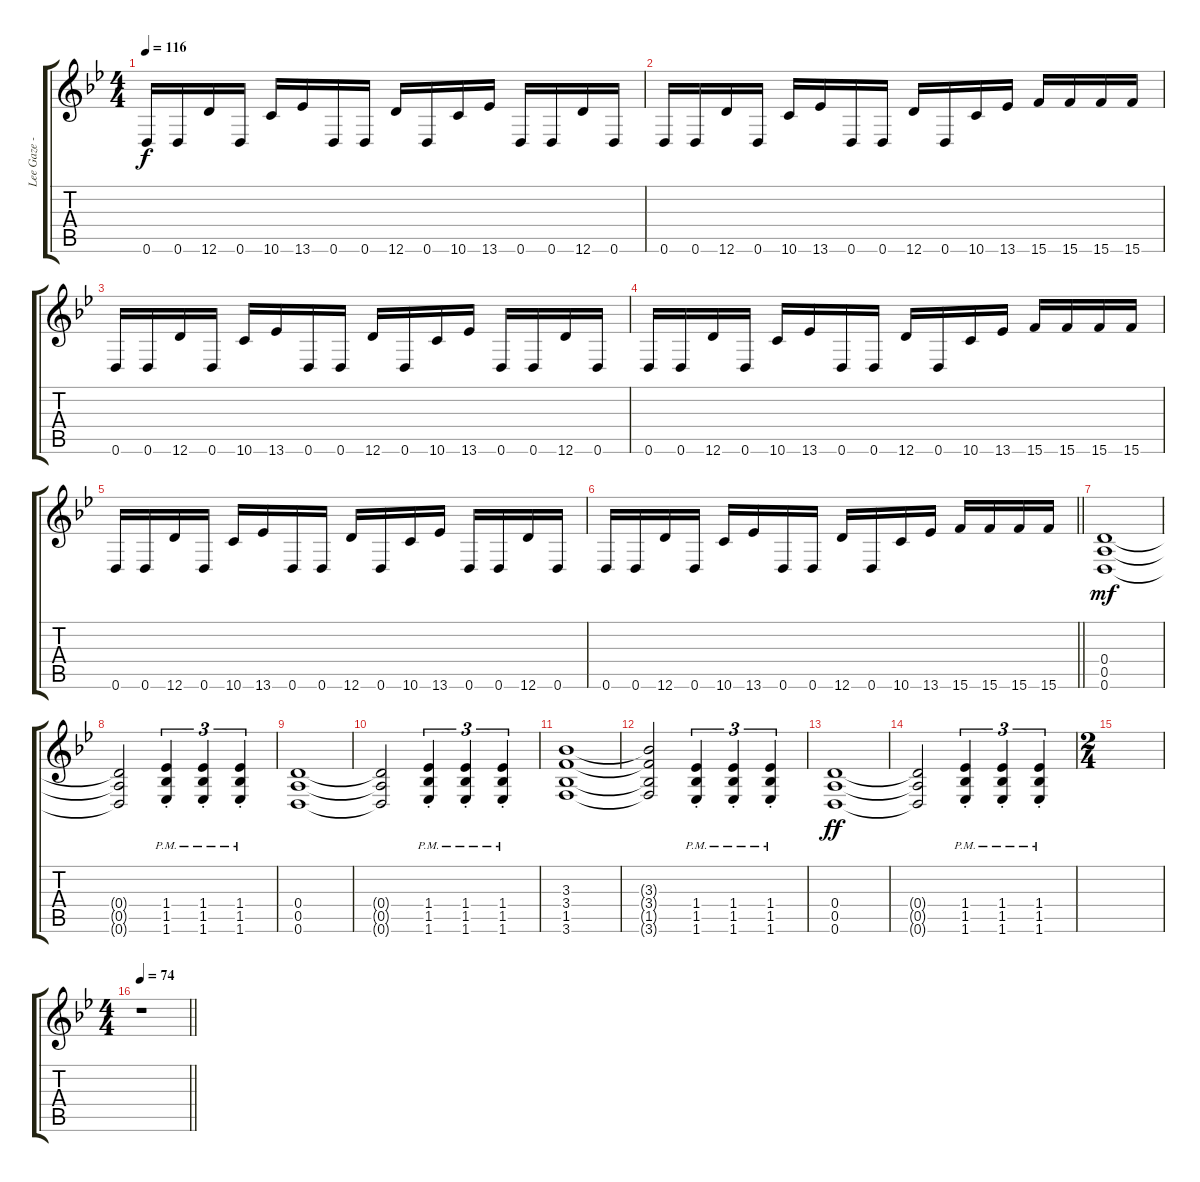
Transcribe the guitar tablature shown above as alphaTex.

\track ("Lee Gaze - Guitar" "Lee Gaze -") {instrument overdrivenguitar}
\staff {score tabs}
\tuning (E4 B3 G3 D3 A2 D2) {hide}
\ts (4 4)
\tempo 116
\clef g2
\ks bb
0.6.16{dy f} 0.6.16 12.6.16 0.6.16 10.6.16 13.6.16 0.6.16 0.6.16 12.6.16 0.6.16 10.6.16 13.6.16 0.6.16 0.6.16 12.6.16 0.6.16 |
0.6.16 0.6.16 12.6.16 0.6.16 10.6.16 13.6.16 0.6.16 0.6.16 12.6.16 0.6.16 10.6.16 13.6.16 15.6.16 15.6.16 15.6.16 15.6.16 |
0.6.16 0.6.16 12.6.16 0.6.16 10.6.16 13.6.16 0.6.16 0.6.16 12.6.16 0.6.16 10.6.16 13.6.16 0.6.16 0.6.16 12.6.16 0.6.16 |
0.6.16 0.6.16 12.6.16 0.6.16 10.6.16 13.6.16 0.6.16 0.6.16 12.6.16 0.6.16 10.6.16 13.6.16 15.6.16 15.6.16 15.6.16 15.6.16 |
0.6.16 0.6.16 12.6.16 0.6.16 10.6.16 13.6.16 0.6.16 0.6.16 12.6.16 0.6.16 10.6.16 13.6.16 0.6.16 0.6.16 12.6.16 0.6.16 |
\barLineRight lightlight
0.6.16 0.6.16 12.6.16 0.6.16 10.6.16 13.6.16 0.6.16 0.6.16 12.6.16 0.6.16 10.6.16 13.6.16 15.6.16 15.6.16 15.6.16 15.6.16 |
(0.4 0.5 0.6).1{dy mf} |
(0.4{t} 0.5{t} 0.6{t}).2 (1.4{pm st} 1.5{pm st} 1.6{pm st}).4{tu (3 2)} (1.4{pm st} 1.5{pm st} 1.6{pm st}).4{tu (3 2)} (1.4{pm st} 1.5{pm st} 1.6{pm st}).4{tu (3 2)} |
(0.4 0.5 0.6).1 |
(0.4{t} 0.5{t} 0.6{t}).2 (1.4{pm st} 1.5{pm st} 1.6{pm st}).4{tu (3 2)} (1.4{pm st} 1.5{pm st} 1.6{pm st}).4{tu (3 2)} (1.4{pm st} 1.5{pm st} 1.6{pm st}).4{tu (3 2)} |
(3.3 3.4 1.5 3.6).1 |
(3.3{t} 3.4{t} 1.5{t} 3.6{t}).2 (1.4{pm st} 1.5{pm st} 1.6{pm st}).4{tu (3 2)} (1.4{pm st} 1.5{pm st} 1.6{pm st}).4{tu (3 2)} (1.4{pm st} 1.5{pm st} 1.6{pm st}).4{tu (3 2)} |
(0.4 0.5 0.6).1{dy ff} |
(0.4{t} 0.5{t} 0.6{t}).2 (1.4{pm st} 1.5{pm st} 1.6{pm st}).4{tu (3 2)} (1.4{pm st} 1.5{pm st} 1.6{pm st}).4{tu (3 2)} (1.4{pm st} 1.5{pm st} 1.6{pm st}).4{tu (3 2)} |
\ts (2 4)
|
\ts (4 4)
\tempo 74
\barLineRight lightlight
r.1
